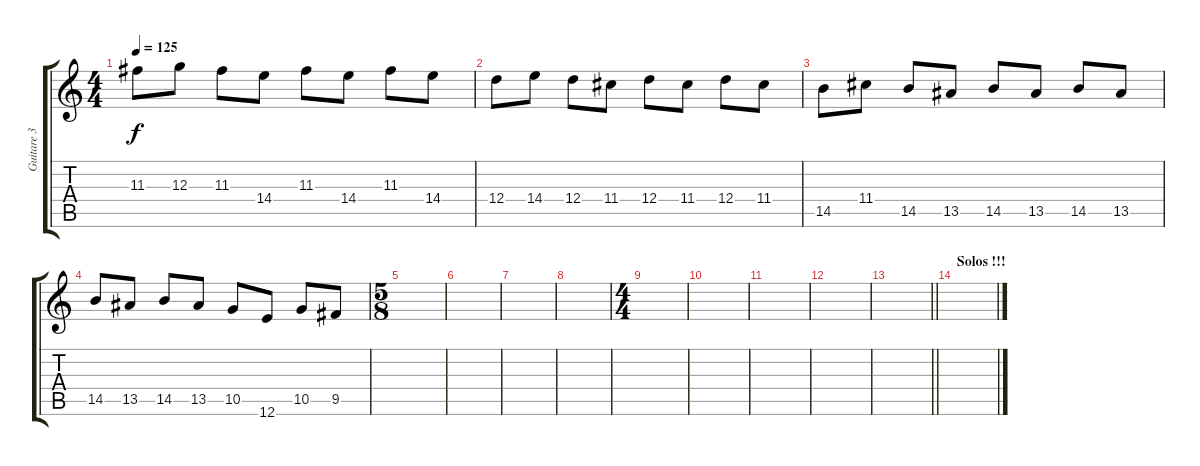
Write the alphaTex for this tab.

\track ("Guitare 3 (additionnelle)" "Guitare 3 ") {instrument overdrivenguitar}
\staff {score tabs}
\tuning (E4 B3 G3 D3 A2 E2) {hide}
\ts (4 4)
\tempo 125
\clef g2
\ks c
11.3.8{dy f} 12.3.8 11.3.8 14.4.8 11.3.8 14.4.8 11.3.8 14.4.8 |
12.4.8 14.4.8 12.4.8 11.4.8 12.4.8 11.4.8 12.4.8 11.4.8 |
14.5.8 11.4.8 14.5.8 13.5.8 14.5.8 13.5.8 14.5.8 13.5.8 |
14.5.8 13.5.8 14.5.8 13.5.8 10.5.8 12.6.8 10.5.8 9.5.8 |
\ts (5 8)
|
|
|
|
\ts (4 4)
|
|
|
|
\barLineRight lightlight
|
\section ("" "Solos !!!")
